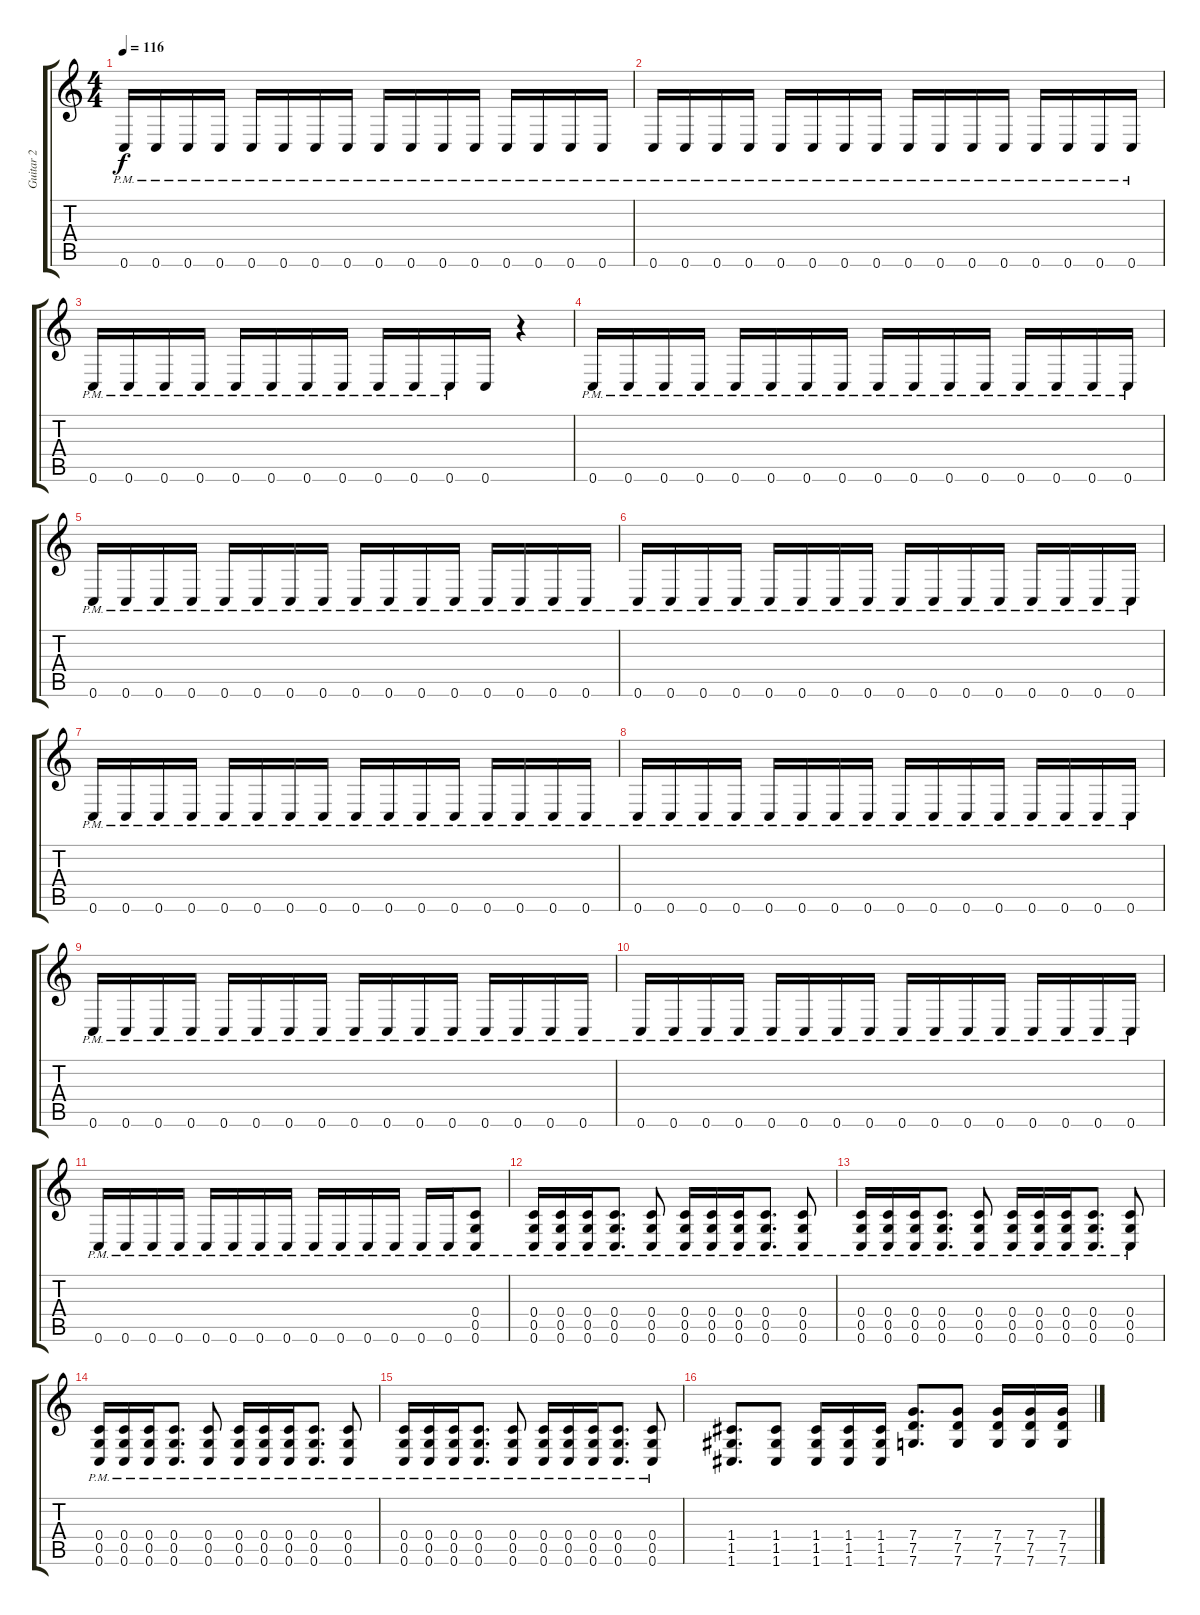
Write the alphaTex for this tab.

\track ("Guitar 2" "Guitar 2") {instrument distortionguitar}
\staff {score tabs}
\tuning (D4 A3 F3 C3 G2 C2) {hide}
\ts (4 4)
\tempo 116
\clef g2
\ks c
0.6{pm}.16{dy f} 0.6{pm}.16 0.6{pm}.16 0.6{pm}.16 0.6{pm}.16 0.6{pm}.16 0.6{pm}.16 0.6{pm}.16 0.6{pm}.16 0.6{pm}.16 0.6{pm}.16 0.6{pm}.16 0.6{pm}.16 0.6{pm}.16 0.6{pm}.16 0.6{pm}.16 |
0.6{pm}.16 0.6{pm}.16 0.6{pm}.16 0.6{pm}.16 0.6{pm}.16 0.6{pm}.16 0.6{pm}.16 0.6{pm}.16 0.6{pm}.16 0.6{pm}.16 0.6{pm}.16 0.6{pm}.16 0.6{pm}.16 0.6{pm}.16 0.6{pm}.16 0.6{pm}.16 |
0.6{pm}.16 0.6{pm}.16 0.6{pm}.16 0.6{pm}.16 0.6{pm}.16 0.6{pm}.16 0.6{pm}.16 0.6{pm}.16 0.6{pm}.16 0.6{pm}.16 0.6{pm}.16 0.6.16 r.4 |
0.6{pm}.16 0.6{pm}.16 0.6{pm}.16 0.6{pm}.16 0.6{pm}.16 0.6{pm}.16 0.6{pm}.16 0.6{pm}.16 0.6{pm}.16 0.6{pm}.16 0.6{pm}.16 0.6{pm}.16 0.6{pm}.16 0.6{pm}.16 0.6{pm}.16 0.6{pm}.16 |
0.6{pm}.16 0.6{pm}.16 0.6{pm}.16 0.6{pm}.16 0.6{pm}.16 0.6{pm}.16 0.6{pm}.16 0.6{pm}.16 0.6{pm}.16 0.6{pm}.16 0.6{pm}.16 0.6{pm}.16 0.6{pm}.16 0.6{pm}.16 0.6{pm}.16 0.6{pm}.16 |
0.6{pm}.16 0.6{pm}.16 0.6{pm}.16 0.6{pm}.16 0.6{pm}.16 0.6{pm}.16 0.6{pm}.16 0.6{pm}.16 0.6{pm}.16 0.6{pm}.16 0.6{pm}.16 0.6{pm}.16 0.6{pm}.16 0.6{pm}.16 0.6{pm}.16 0.6{pm}.16 |
0.6{pm}.16 0.6{pm}.16 0.6{pm}.16 0.6{pm}.16 0.6{pm}.16 0.6{pm}.16 0.6{pm}.16 0.6{pm}.16 0.6{pm}.16 0.6{pm}.16 0.6{pm}.16 0.6{pm}.16 0.6{pm}.16 0.6{pm}.16 0.6{pm}.16 0.6{pm}.16 |
0.6{pm}.16 0.6{pm}.16 0.6{pm}.16 0.6{pm}.16 0.6{pm}.16 0.6{pm}.16 0.6{pm}.16 0.6{pm}.16 0.6{pm}.16 0.6{pm}.16 0.6{pm}.16 0.6{pm}.16 0.6{pm}.16 0.6{pm}.16 0.6{pm}.16 0.6{pm}.16 |
0.6{pm}.16 0.6{pm}.16 0.6{pm}.16 0.6{pm}.16 0.6{pm}.16 0.6{pm}.16 0.6{pm}.16 0.6{pm}.16 0.6{pm}.16 0.6{pm}.16 0.6{pm}.16 0.6{pm}.16 0.6{pm}.16 0.6{pm}.16 0.6{pm}.16 0.6{pm}.16 |
0.6{pm}.16 0.6{pm}.16 0.6{pm}.16 0.6{pm}.16 0.6{pm}.16 0.6{pm}.16 0.6{pm}.16 0.6{pm}.16 0.6{pm}.16 0.6{pm}.16 0.6{pm}.16 0.6{pm}.16 0.6{pm}.16 0.6{pm}.16 0.6{pm}.16 0.6{pm}.16 |
0.6{pm}.16 0.6{pm}.16 0.6{pm}.16 0.6{pm}.16 0.6{pm}.16 0.6{pm}.16 0.6{pm}.16 0.6{pm}.16 0.6{pm}.16 0.6{pm}.16 0.6{pm}.16 0.6{pm}.16 0.6{pm}.16 0.6{pm}.16 (0.4{pm} 0.5 0.6).8 |
(0.4{pm} 0.5{pm} 0.6{pm}).16 (0.4{pm} 0.5{pm} 0.6{pm}).16 (0.4{pm} 0.5{pm} 0.6{pm}).16 (0.4{pm} 0.5{pm} 0.6{pm}).8{d} (0.4{pm} 0.5{pm} 0.6{pm}).8 (0.4{pm} 0.5{pm} 0.6{pm}).16 (0.4{pm} 0.5{pm} 0.6{pm}).16 (0.4{pm} 0.5{pm} 0.6{pm}).16 (0.4{pm} 0.5{pm} 0.6{pm}).8{d} (0.4{pm} 0.5{pm} 0.6{pm}).8 |
(0.4{pm} 0.5{pm} 0.6{pm}).16 (0.4{pm} 0.5{pm} 0.6{pm}).16 (0.4{pm} 0.5{pm} 0.6{pm}).16 (0.4{pm} 0.5{pm} 0.6{pm}).8{d} (0.4{pm} 0.5{pm} 0.6{pm}).8 (0.4{pm} 0.5{pm} 0.6{pm}).16 (0.4{pm} 0.5{pm} 0.6{pm}).16 (0.4{pm} 0.5{pm} 0.6{pm}).16 (0.4{pm} 0.5{pm} 0.6{pm}).8{d} (0.4{pm} 0.5{pm} 0.6{pm}).8 |
(0.4{pm} 0.5{pm} 0.6{pm}).16 (0.4{pm} 0.5{pm} 0.6{pm}).16 (0.4{pm} 0.5{pm} 0.6{pm}).16 (0.4{pm} 0.5{pm} 0.6{pm}).8{d} (0.4{pm} 0.5{pm} 0.6{pm}).8 (0.4{pm} 0.5{pm} 0.6{pm}).16 (0.4{pm} 0.5{pm} 0.6{pm}).16 (0.4{pm} 0.5{pm} 0.6{pm}).16 (0.4{pm} 0.5{pm} 0.6{pm}).8{d} (0.4{pm} 0.5{pm} 0.6{pm}).8 |
(0.4{pm} 0.5{pm} 0.6{pm}).16 (0.4{pm} 0.5{pm} 0.6{pm}).16 (0.4{pm} 0.5{pm} 0.6{pm}).16 (0.4{pm} 0.5{pm} 0.6{pm}).8{d} (0.4{pm} 0.5{pm} 0.6{pm}).8 (0.4{pm} 0.5{pm} 0.6{pm}).16 (0.4{pm} 0.5{pm} 0.6{pm}).16 (0.4{pm} 0.5{pm} 0.6{pm}).16 (0.4{pm} 0.5{pm} 0.6{pm}).8{d} (0.4{pm} 0.5{pm} 0.6{pm}).8 |
(1.4 1.5 1.6).8{d} (1.4 1.5 1.6).8 (1.4 1.5 1.6).16 (1.4 1.5 1.6).16 (1.4 1.5 1.6).16 (7.4 7.5 7.6).8{d} (7.4 7.5 7.6).8 (7.4 7.5 7.6).16 (7.4 7.5 7.6).16 (7.4 7.5 7.6).16
